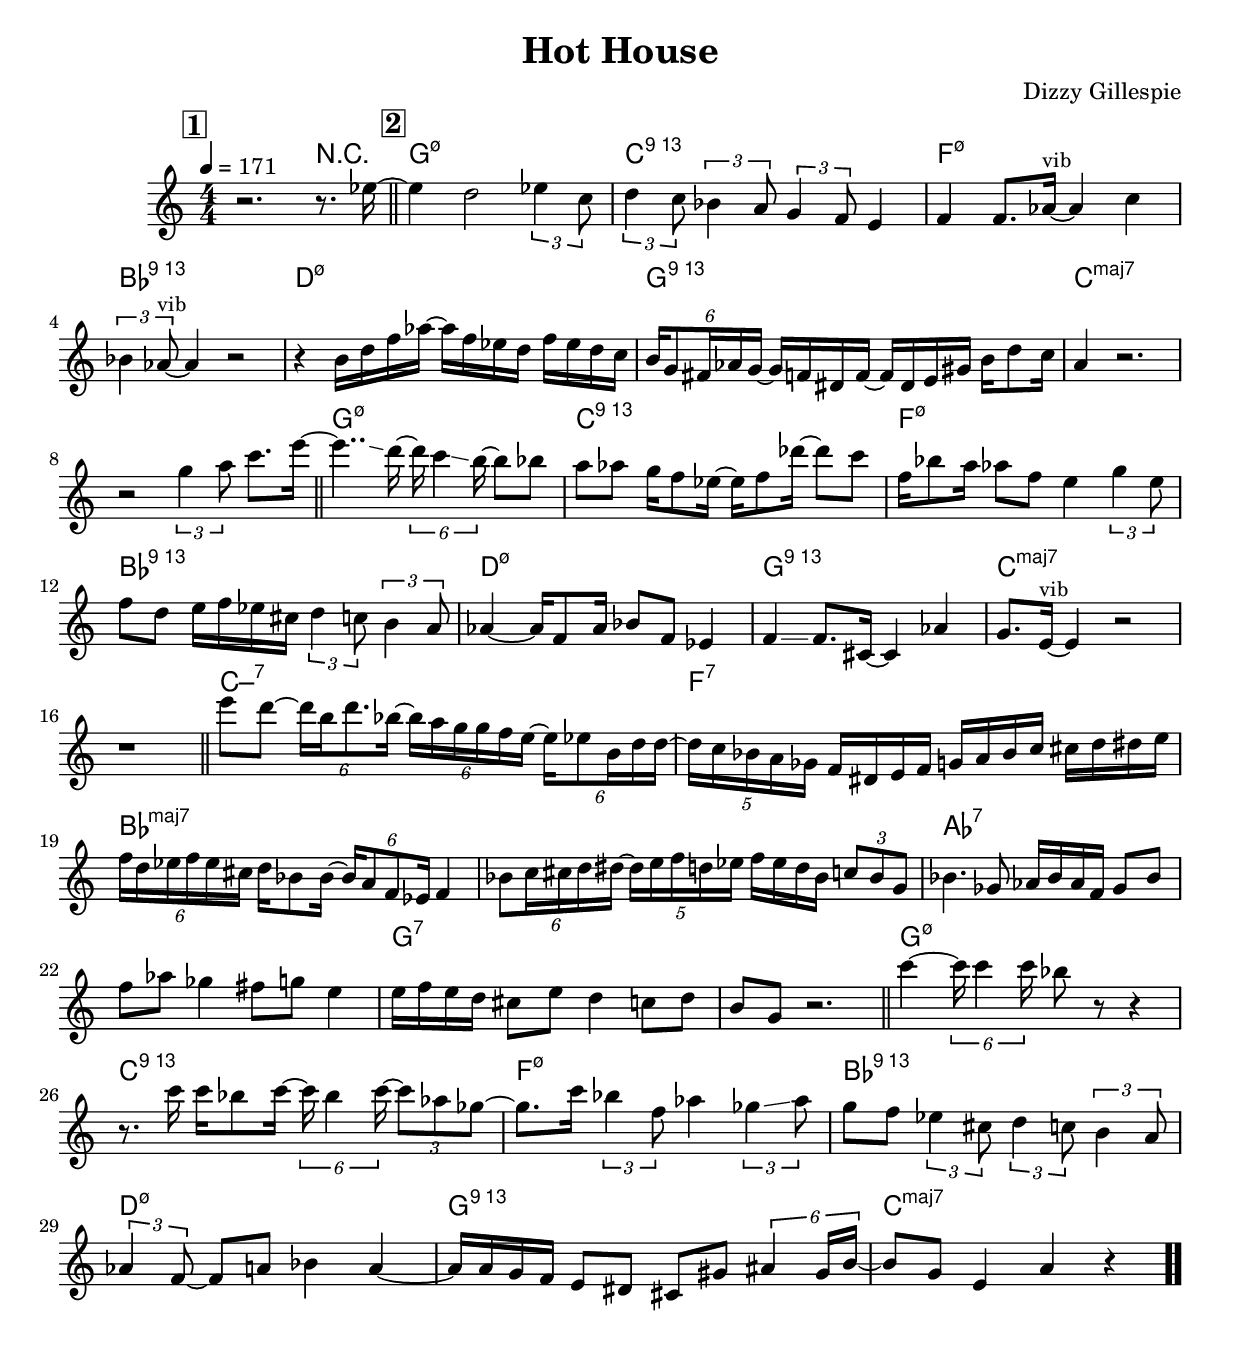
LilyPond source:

\version "2.13.2"

#(ly:set-option 'point-and-click #f)

\header {
  title = "Hot House"
  composer = "Dizzy Gillespie"
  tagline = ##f
}
global =
{
    \override Staff.TimeSignature #'style = #'()
    \time 4/4
    \clef "treble"
    \key c \major
    \override Rest #'direction = #'0
    \override MultiMeasureRest #'staff-position = #0
}
\score
{
<<
    \transpose c' c'

    \new ChordNames { \chords {
      \set majorSevenSymbol = \markup { "maj7" }
      \set minorChordModifier = \markup { \char ##x2013 }
      | s2. r4 
      | g1:min5-7 | c1:775+ | f1:min5-7 | bes1:775+ | d1:min5-7 | g1:775+ | c1:maj | s1 
      | g1:min5-7 | c1:775+ | f1:min5-7 | bes1:775+ | d1:min5-7 | g1:775+ | c1:maj | s1 
      | c1:min7 | f1:7 | bes1:maj | s1 | aes1:7 | s1 | g1:7 | s1 
      | g1:min5-7 | c1:775+ | f1:min5-7 | bes1:775+ | d1:min5-7 | g1:775+ | c1:maj|
      }
      }

    \new Staff
    <<
    \transpose c' c'

    {
      \global
  		%\override Score.MetronomeMark #'transparent = ##t
  		%\override Score.MetronomeMark #'stencil = ##f
  		
  		\override HorizontalBracket #'direction = #UP
  		\override HorizontalBracket #'bracket-flare = #'(0 . 0)
  		
  		\override TextSpanner #'dash-fraction = #1.0
  		\override TextSpanner #'bound-details #'left #'text = \markup{ \concat{\draw-line #'(0 . -1.0) \draw-line #'(1.0 . 0) }}
  		\override TextSpanner #'bound-details #'right #'text = \markup{ \concat{ \draw-line #'(1.0 . 0) \draw-line #'(0 . -1.0) }}
          \set Score.markFormatter = #format-mark-box-numbers


      \tempo 4 = 171
      \set Score.currentBarNumber = #0
     
      \bar "||" \mark \default r2. r8. es''16~ 
      \bar "||" \mark \default es''4 d''2 \tuplet 3/2 {es''4 c''8} 
      | \tuplet 3/2 {d''4 c''8} \tuplet 3/2 {bes'4 a'8} \tuplet 3/2 {g'4 f'8} e'4 
      | f'4 f'8. aes'16~^\markup{\left-align \small vib} aes'4 c''4 
      | \tuplet 3/2 {bes'4 aes'8~^\markup{\left-align \small vib}} aes'4 r2 
      | r4 b'16 d''16 f''16 aes''16~ aes''16 f''16 es''16 d''16 f''16 es''16 d''16 c''16 
      | \tuplet 6/4 {b'16 g'8 fis'16 aes'16 g'16~} g'16 f'16 dis'16 f'16~ f'16 dis'16 e'16 gis'16 b'16 d''8 c''16 
      | a'4 r2. 
      | r2 \tuplet 3/2 {g''4 a''8} c'''8. e'''16~ 
      \bar "||" e'''4..\glissando  d'''16~ \tuplet 6/4 {d'''16 c'''4\glissando  b''16~} b''8 bes''8 
      | a''8 aes''8 g''16 f''8 es''16~ es''16 f''8 des'''16~ des'''8 c'''8 
      | f''16 bes''8 a''16 aes''8 f''8 e''4 \tuplet 3/2 {g''4 e''8} 
      | f''8 d''8 e''16 f''16 es''16 cis''16 \tuplet 3/2 {d''4 c''8} \tuplet 3/2 {b'4 a'8} 
      | aes'4~ aes'16 f'8 aes'16 bes'8 f'8 es'4 
      | f'4\glissando  f'8. cis'16~ cis'4 aes'4 
      | g'8. e'16~^\markup{\left-align \small vib} e'4 r2 
      | r1 
      \bar "||" e'''8 d'''8~ \tuplet 6/4 {d'''16 b''16 d'''8. bes''16~} \tuplet 6/4 {bes''16 a''16 g''16 g''16 f''16 e''16~} \tuplet 6/4 {e''16 es''8 b'16 d''16 d''16~} 
      | \tuplet 5/4 {d''16 c''16 bes'16 a'16 ges'16} f'16 dis'16 e'16 f'16 g'16 a'16 bes'16 c''16 cis''16 d''16 dis''16 e''16 
      | \tuplet 6/4 {f''16 d''16 es''16 f''16 es''16 cis''16} d''16 bes'8 bes'16~ \tuplet 6/4 {bes'16 a'8 f'8 es'16} f'4 
      | \tuplet 6/4 {bes'8 c''16 cis''16 d''16 dis''16~} \tuplet 5/4 {dis''16 e''16 f''16 d''16 es''16} f''16 es''16 d''16 bes'16 \tuplet 3/2 {c''8 bes'8 g'8} 
      | bes'4. ges'8 aes'16 bes'16 aes'16 f'16 ges'8 bes'8 
      | f''8 aes''8 ges''4 fis''8 g''8 e''4 
      | e''16 f''16 e''16 d''16 cis''8 e''8 d''4 c''8 d''8 
      | b'8 g'8 r2. 
      \bar "||" c'''4~ \tuplet 6/4 {c'''16 c'''4 c'''16} bes''8 r8 r4 
      | r8. c'''16 c'''16 bes''8 c'''16~ \tuplet 6/4 {c'''16 bes''4 c'''16~} \tuplet 3/2 {c'''8 aes''8 ges''8~} 
      | ges''8. c'''16 \tuplet 3/2 {bes''4 f''8} aes''4 \tuplet 3/2 {ges''4\glissando  aes''8} 
      | g''8 f''8 \tuplet 3/2 {es''4 cis''8} \tuplet 3/2 {d''4 c''8} \tuplet 3/2 {b'4 a'8} 
      | \tuplet 3/2 {aes'4 f'8~} f'8 a'8 bes'4 a'4~ 
      | a'16 a'16 g'16 f'16 e'8 dis'8 cis'8 gis'8 \tuplet 6/4 {ais'4 gis'16 b'16~} 
      | b'8 g'8 e'4 a'4 r4\bar  ".."
    }
    >>
>>    
}
